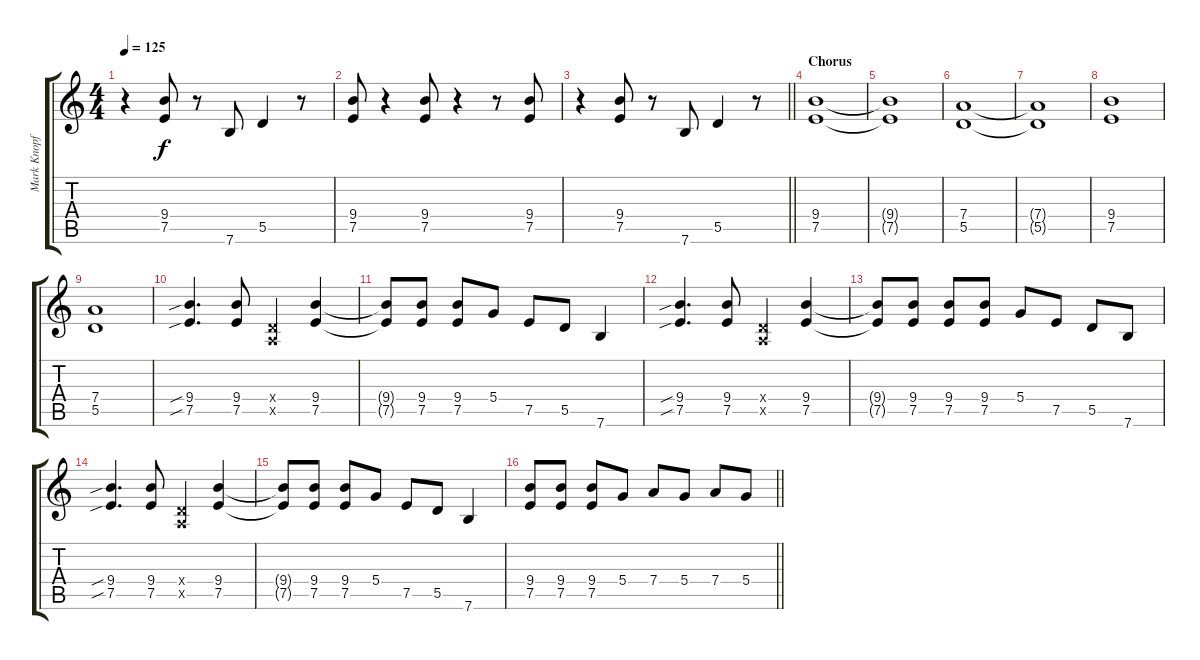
\track ("Mark Knopfler" "Mark Knopf") {instrument overdrivenguitar}
\staff {score tabs}
\tuning (E4 B3 G3 D3 A2 E2) {hide}
\ts (4 4)
\tempo 125
\clef g2
\ks c
r.4{dy f} (9.4 7.5).8 r.8 7.6.8 5.5.4 r.8 |
(9.4 7.5).8 r.4 (9.4 7.5).8 r.4 r.8 (9.4 7.5).8 |
\barLineRight lightlight
r.4 (9.4 7.5).8 r.8 7.6.8 5.5.4 r.8 |
\section ("" "Chorus")
(9.4 7.5).1 |
(9.4{t} 7.5{t}).1 |
(7.4 5.5).1 |
(7.4{t} 5.5{t}).1 |
(9.4 7.5).1 |
(7.4 5.5).1 |
(9.4{sib} 7.5{sib}).4{d} (9.4 7.5).8 (0.4{x} 0.5{x}).4 (9.4 7.5).4 |
(9.4{t} 7.5{t}).8 (9.4 7.5).8 (9.4 7.5).8 5.4.8 7.5.8 5.5.8 7.6.4 |
(9.4{sib} 7.5{sib}).4{d} (9.4 7.5).8 (0.4{x} 0.5{x}).4 (9.4 7.5).4 |
(9.4{t} 7.5{t}).8 (9.4 7.5).8 (9.4 7.5).8 (9.4 7.5).8 5.4.8 7.5.8 5.5.8 7.6.8 |
(9.4{sib} 7.5{sib}).4{d} (9.4 7.5).8 (0.4{x} 0.5{x}).4 (9.4 7.5).4 |
(9.4{t} 7.5{t}).8 (9.4 7.5).8 (9.4 7.5).8 5.4.8 7.5.8 5.5.8 7.6.4 |
\barLineRight lightlight
(9.4 7.5).8 (9.4 7.5).8 (9.4 7.5).8 5.4.8 7.4.8 5.4.8 7.4.8 5.4.8
